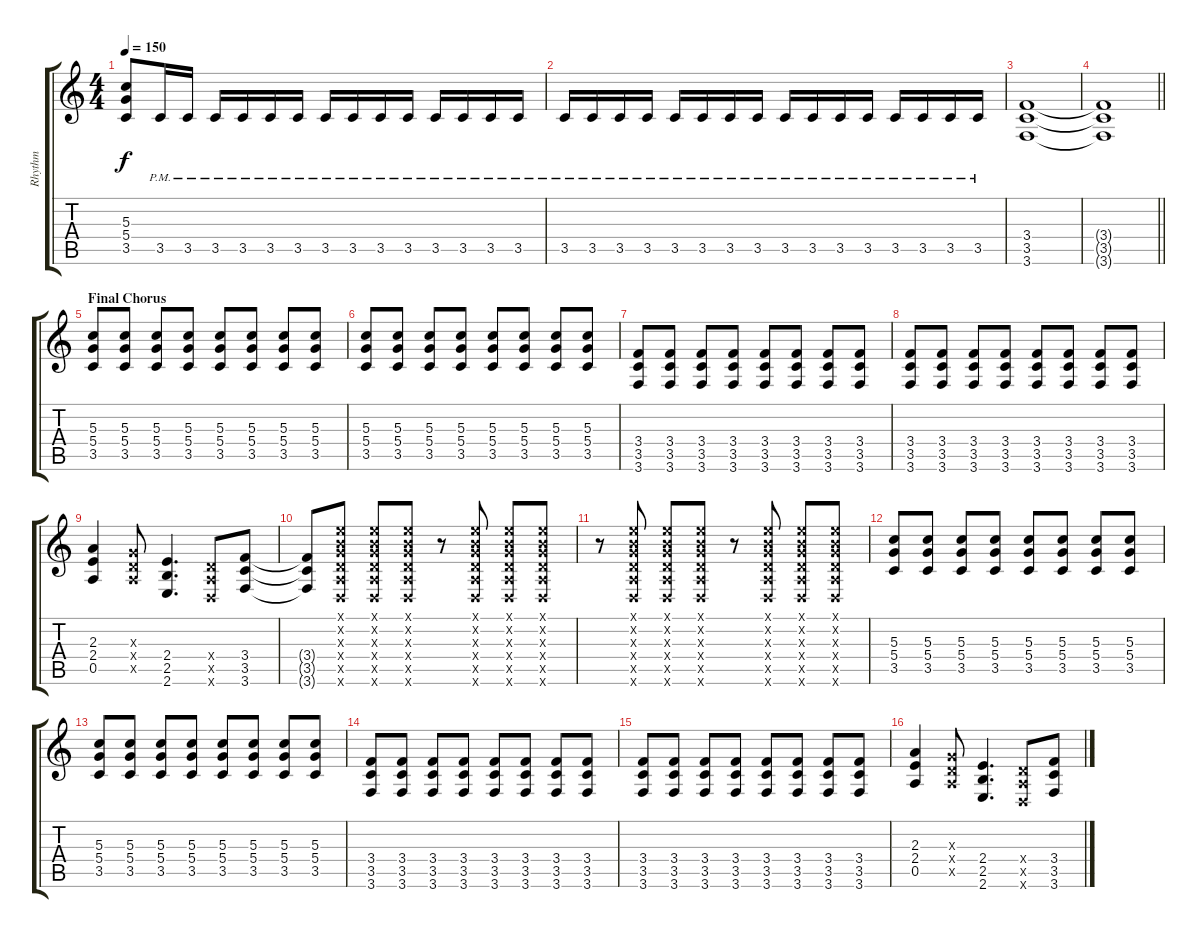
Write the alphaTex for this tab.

\track ("Rhythm" "Rhythm") {instrument overdrivenguitar}
\staff {score tabs}
\tuning (E4 B3 G3 D3 A2 D2) {hide}
\ts (4 4)
\tempo 150
\clef g2
\ks c
(5.3 5.4 3.5).8{dy f} 3.5{pm}.16 3.5{pm}.16 3.5{pm}.16 3.5{pm}.16 3.5{pm}.16 3.5{pm}.16 3.5{pm}.16 3.5{pm}.16 3.5{pm}.16 3.5{pm}.16 3.5{pm}.16 3.5{pm}.16 3.5{pm}.16 3.5{pm}.16 |
3.5{pm}.16 3.5{pm}.16 3.5{pm}.16 3.5{pm}.16 3.5{pm}.16 3.5{pm}.16 3.5{pm}.16 3.5{pm}.16 3.5{pm}.16 3.5{pm}.16 3.5{pm}.16 3.5{pm}.16 3.5{pm}.16 3.5{pm}.16 3.5{pm}.16 3.5{pm}.16 |
(3.4 3.5 3.6).1{volume 3} |
\barLineRight lightlight
(3.4{t} 3.5{t} 3.6{t}).1 |
\section ("" "Final Chorus")
(5.3 5.4 3.5).8 (5.3 5.4 3.5).8 (5.3 5.4 3.5).8 (5.3 5.4 3.5).8 (5.3 5.4 3.5).8 (5.3 5.4 3.5).8 (5.3 5.4 3.5).8 (5.3 5.4 3.5).8 |
(5.3 5.4 3.5).8 (5.3 5.4 3.5).8 (5.3 5.4 3.5).8 (5.3 5.4 3.5).8 (5.3 5.4 3.5).8 (5.3 5.4 3.5).8 (5.3 5.4 3.5).8 (5.3 5.4 3.5).8 |
(3.4 3.5 3.6).8 (3.4 3.5 3.6).8 (3.4 3.5 3.6).8 (3.4 3.5 3.6).8 (3.4 3.5 3.6).8 (3.4 3.5 3.6).8 (3.4 3.5 3.6).8 (3.4 3.5 3.6).8 |
(3.4 3.5 3.6).8 (3.4 3.5 3.6).8 (3.4 3.5 3.6).8 (3.4 3.5 3.6).8 (3.4 3.5 3.6).8 (3.4 3.5 3.6).8 (3.4 3.5 3.6).8 (3.4 3.5 3.6).8 |
(2.3 2.4 0.5).4 (0.3{x} 0.4{x} 0.5{x}).8 (2.4 2.5 2.6).4{d} (0.4{x} 0.5{x} 0.6{x}).8 (3.4 3.5 3.6).8 |
(3.4{t} 3.5{t} 3.6{t}).8 (0.1{x} 0.2{x} 0.3{x} 0.4{x} 0.5{x} 0.6{x}).8 (0.1{x} 0.2{x} 0.3{x} 0.4{x} 0.5{x} 0.6{x}).8 (0.1{x} 0.2{x} 0.3{x} 0.4{x} 0.5{x} 0.6{x}).8 r.8 (0.1{x} 0.2{x} 0.3{x} 0.4{x} 0.5{x} 0.6{x}).8 (0.1{x} 0.2{x} 0.3{x} 0.4{x} 0.5{x} 0.6{x}).8 (0.1{x} 0.2{x} 0.3{x} 0.4{x} 0.5{x} 0.6{x}).8 |
r.8 (0.1{x} 0.2{x} 0.3{x} 0.4{x} 0.5{x} 0.6{x}).8 (0.1{x} 0.2{x} 0.3{x} 0.4{x} 0.5{x} 0.6{x}).8 (0.1{x} 0.2{x} 0.3{x} 0.4{x} 0.5{x} 0.6{x}).8 r.8 (0.1{x} 0.2{x} 0.3{x} 0.4{x} 0.5{x} 0.6{x}).8 (0.1{x} 0.2{x} 0.3{x} 0.4{x} 0.5{x} 0.6{x}).8 (0.1{x} 0.2{x} 0.3{x} 0.4{x} 0.5{x} 0.6{x}).8 |
(5.3 5.4 3.5).8 (5.3 5.4 3.5).8 (5.3 5.4 3.5).8 (5.3 5.4 3.5).8 (5.3 5.4 3.5).8 (5.3 5.4 3.5).8 (5.3 5.4 3.5).8 (5.3 5.4 3.5).8 |
(5.3 5.4 3.5).8 (5.3 5.4 3.5).8 (5.3 5.4 3.5).8 (5.3 5.4 3.5).8 (5.3 5.4 3.5).8 (5.3 5.4 3.5).8 (5.3 5.4 3.5).8 (5.3 5.4 3.5).8 |
(3.4 3.5 3.6).8 (3.4 3.5 3.6).8 (3.4 3.5 3.6).8 (3.4 3.5 3.6).8 (3.4 3.5 3.6).8 (3.4 3.5 3.6).8 (3.4 3.5 3.6).8 (3.4 3.5 3.6).8 |
(3.4 3.5 3.6).8 (3.4 3.5 3.6).8 (3.4 3.5 3.6).8 (3.4 3.5 3.6).8 (3.4 3.5 3.6).8 (3.4 3.5 3.6).8 (3.4 3.5 3.6).8 (3.4 3.5 3.6).8 |
(2.3 2.4 0.5).4 (0.3{x} 0.4{x} 0.5{x}).8 (2.4 2.5 2.6).4{d} (0.4{x} 0.5{x} 0.6{x}).8 (3.4 3.5 3.6).8
